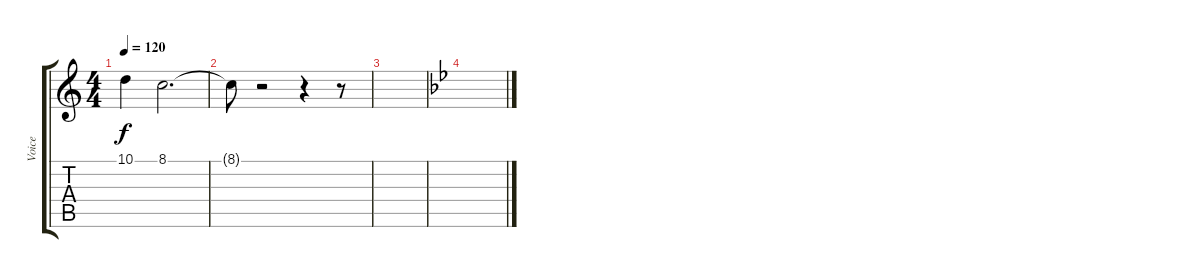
\track ("Voice" "Voice") {instrument lead3calliope}
\staff {score tabs}
\tuning (E4 B3 G3 D3 A2 E2) {hide}
\ts (4 4)
\tempo 120
\clef g2
\ks c
10.1.4{dy f} 8.1.2{d} |
8.1{t}.8 r.2 r.4 r.8 |
|
\ks bb
